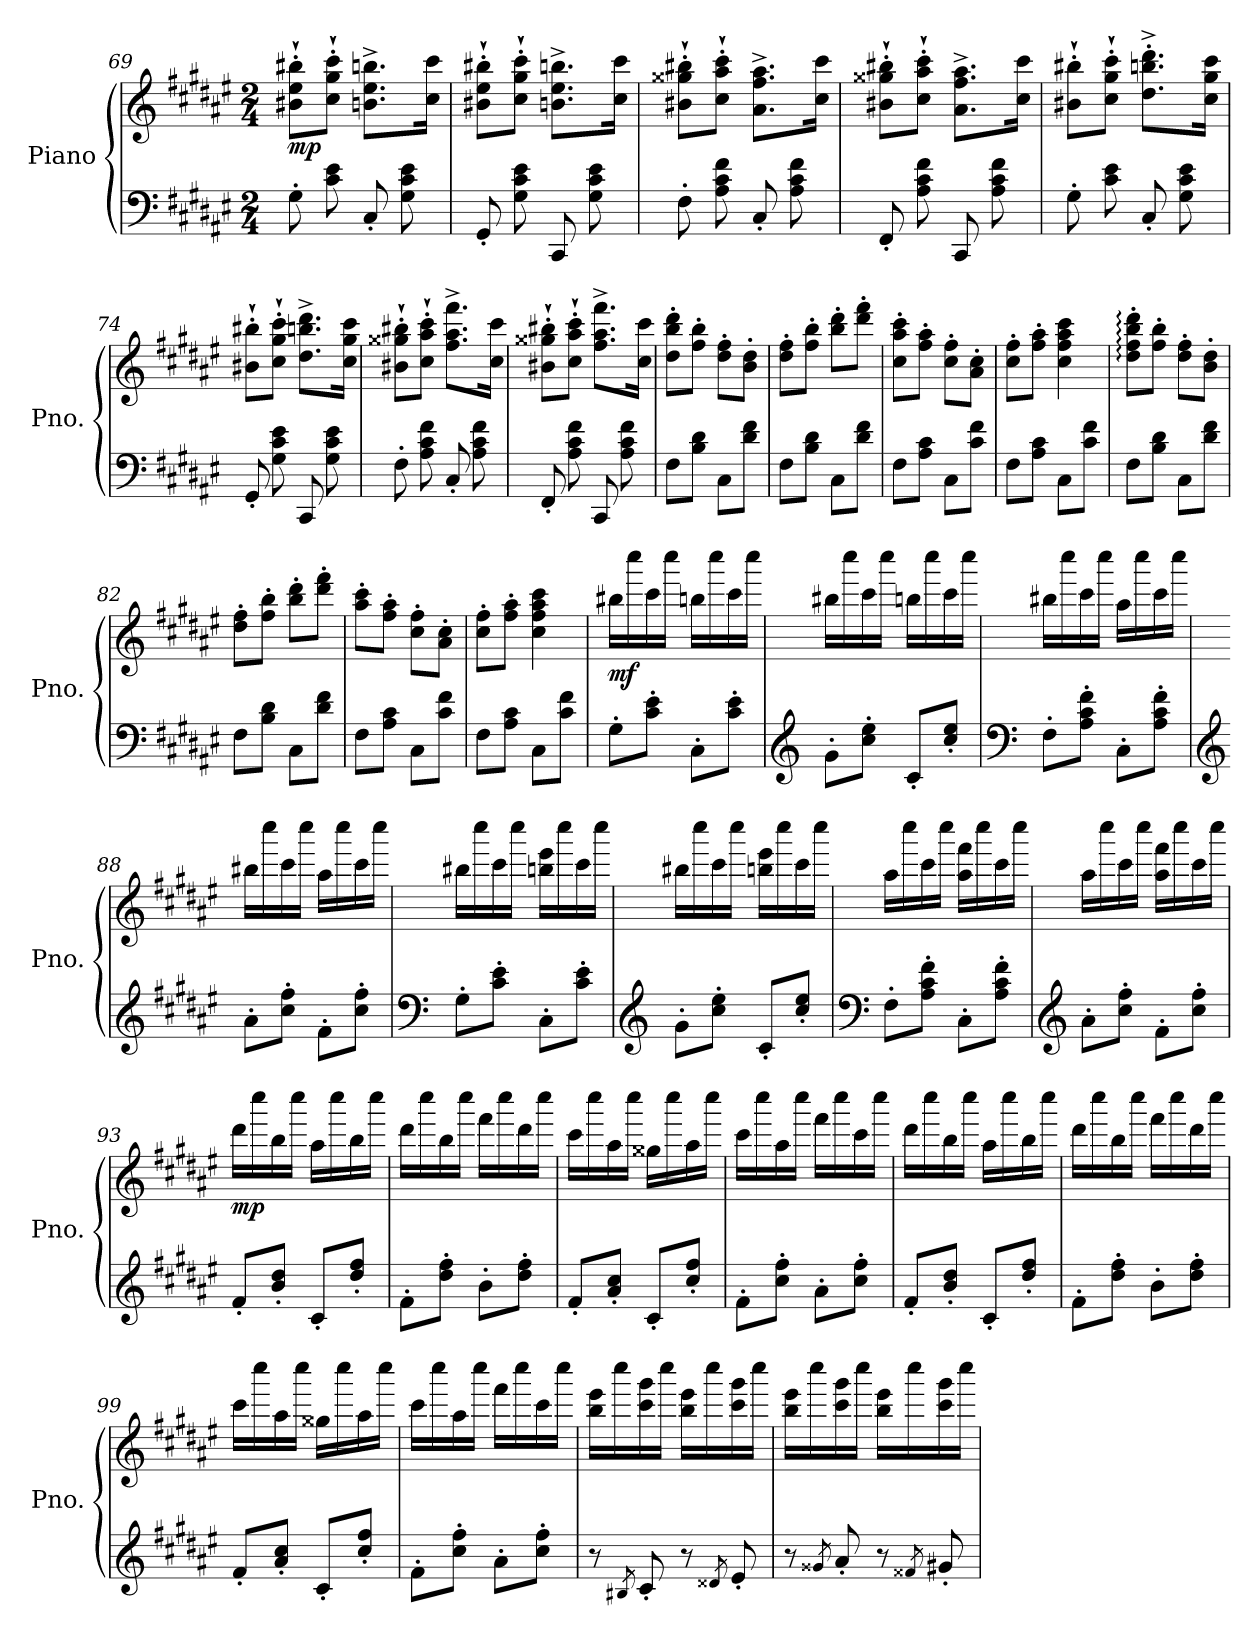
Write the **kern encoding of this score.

**kern	**kern	**dynam
*part1	*part1	*part1
*staff2	*staff1	*staff1/2
*I"Piano	*	*
*I'Pno.	*	*
*clefF4	*clefG2	*
*k[f#c#g#d#a#e#]	*k[f#c#g#d#a#e#]	*
*M2/4	*M2/4	*
*MM140	*MM140	*
=69	=69	=69
!	!	!LO:DY:b
8G#'\	8b#X\'` 8ee#\'` 8bb#X\'`L	mp
8c#\ 8e#\	8cc#\'` 8gg#\'` 8ccc#\'`J	.
8C#'/	8.bn\^ 8.ee#\^ 8.bbn\^L	.
8G#\ 8c#\ 8e#\	.	.
.	16cc#\ 16ccc#\Jk	.
=70	=70	=70
8GG#'/	8b#X\'` 8ee#\'` 8bb#X\'`L	.
8G#\ 8c#\ 8e#\	8cc#\'` 8gg#\'` 8ccc#\'`J	.
8CC#/	8.bn\^ 8.ee#\^ 8.bbn\^L	.
8G#\ 8c#\ 8e#\	.	.
.	16cc#\ 16ccc#\Jk	.
=71	=71	=71
8F#'\	8b#X\'` 8gg##X\'` 8bb#X\'`L	.
8A#\ 8c#\ 8f#\	8cc#\'` 8aa#\'` 8ccc#\'`J	.
8C#'/	8.a#\^ 8.ff#\^ 8.aa#\^L	.
8A#\ 8c#\ 8f#\	.	.
.	16cc#\ 16ccc#\Jk	.
=72	=72	=72
8FF#'/	8b#X\'` 8gg##X\'` 8bb#X\'`L	.
8A#\ 8c#\ 8f#\	8cc#\'` 8aa#\'` 8ccc#\'`J	.
8CC#/	8.a#\^ 8.ff#\^ 8.aa#\^L	.
8A#\ 8c#\ 8f#\	.	.
.	16cc#\ 16ccc#\Jk	.
=73	=73	=73
8G#'\	8b#X\'` 8bb#X\'`L	.
8c#\ 8e#\	8cc#\'` 8gg#\'` 8ccc#\'`J	.
8C#'/	8.dd#\'^ 8.bbn\'^ 8.ddd#\'^L	.
8G#\ 8c#\ 8e#\	.	.
.	16cc#\ 16gg#\ 16ccc#\Jk	.
!!LO:PB:g=z
=74	=74	=74
8GG#'/	8b#X\'` 8bb#X\'`L	.
8G#\ 8c#\ 8e#\	8cc#\'` 8gg#\'` 8ccc#\'`J	.
8CC#/	8.dd#\^ 8.bbn\^ 8.ddd#\^L	.
8G#\ 8c#\ 8e#\	.	.
.	16cc#\ 16gg#\ 16ccc#\Jk	.
=75	=75	=75
8F#'\	8b#X\'` 8gg##X\'` 8bb#X\'`L	.
8A#\ 8c#\ 8f#\	8cc#\'` 8aa#\'` 8ccc#\'`J	.
8C#'/	8.ff#\^ 8.aa#\^ 8.fff#\^L	.
8A#\ 8c#\ 8f#\	.	.
.	16cc#\ 16ccc#\Jk	.
=76	=76	=76
8FF#'/	8b#X\'` 8gg##X\'` 8bb#X\'`L	.
8A#\ 8c#\ 8f#\	8cc#\'` 8aa#\'` 8ccc#\'`J	.
8CC#/	8.ff#\^ 8.aa#\^ 8.fff#\^L	.
8A#\ 8c#\ 8f#\	.	.
.	16cc#\ 16ccc#\Jk	.
=77	=77	=77
*	*MM146	*
8F#\L	8dd#\' 8bb\' 8ddd#\'L	.
8B\ 8d#\J	8ff#\' 8bb\'J	.
8C#\L	8dd#\' 8ff#\'L	.
8d#\ 8f#\J	8b\' 8dd#\'J	.
=78	=78	=78
8F#\L	8dd#\' 8ff#\'L	.
8B\ 8d#\J	8ff#\' 8bb\'J	.
8C#\L	8bb\' 8ddd#\'L	.
8d#\ 8f#\J	8ddd#\' 8fff#\'J	.
=79	=79	=79
8F#\L	8cc#\' 8aa#\' 8ccc#\'L	.
8A#\ 8c#\J	8ff#\' 8aa#\'J	.
8C#\L	8cc#\' 8ff#\'L	.
8c#\ 8f#\J	8a#\' 8cc#\'J	.
=80	=80	=80
8F#\L	8cc#\' 8ff#\'L	.
8A#\ 8c#\J	8ff#\' 8aa#\'J	.
8C#\L	4cc#\ 4ff#\ 4aa#\ 4ccc#\	.
8c#\ 8f#\J	.	.
!!LO:LB:g=z
=81	=81	=81
8F#\L	8dd#\:' 8ff#\:' 8bb\:' 8ddd#\:'L	.
8B\ 8d#\J	8ff#\' 8bb\'J	.
8C#\L	8dd#\' 8ff#\'L	.
8d#\ 8f#\J	8b\' 8dd#\'J	.
=82	=82	=82
8F#\L	8dd#\' 8ff#\'L	.
8B\ 8d#\J	8ff#\' 8bb\'J	.
8C#\L	8bb\' 8ddd#\'L	.
8d#\ 8f#\J	8ddd#\' 8fff#\'J	.
=83	=83	=83
8F#\L	8aa#\' 8ccc#\'L	.
8A#\ 8c#\J	8ff#\' 8aa#\'J	.
8C#\L	8cc#\' 8ff#\'L	.
8c#\ 8f#\J	8a#\' 8cc#\'J	.
=84	=84	=84
8F#\L	8cc#\' 8ff#\'L	.
8A#\ 8c#\J	8ff#\' 8aa#\'J	.
8C#\L	4cc#\ 4ff#\ 4aa#\ 4ccc#\	.
8c#\ 8f#\J	.	.
=85	=85	=85
*	*MM149	*
!	!	!LO:DY:b
8G#'\L	16bb#X\LL	mf
.	16cccc#\	.
8c#\' 8e#\'J	16ccc#\	.
.	16cccc#\JJ	.
8C#'\L	16bbn\LL	.
.	16cccc#\	.
8c#\' 8e#\'J	16ccc#\	.
.	16cccc#\JJ	.
=86	=86	=86
*clefG2	*	*
8g#'\L	16bb#X\LL	.
.	16cccc#\	.
8cc#\' 8ee#\'J	16ccc#\	.
.	16cccc#\JJ	.
8c#'/L	16bbn\LL	.
.	16cccc#\	.
8cc#/' 8ee#/'J	16ccc#\	.
.	16cccc#\JJ	.
!!LO:LB:g=z
=87	=87	=87
*clefF4	*	*
8F#'\L	16bb#X\LL	.
.	16cccc#\	.
8A#\' 8c#\' 8f#\'J	16ccc#\	.
.	16cccc#\JJ	.
8C#'\L	16aa#\LL	.
.	16cccc#\	.
8A#\' 8c#\' 8f#\'J	16ccc#\	.
.	16cccc#\JJ	.
=88	=88	=88
*clefG2	*	*
8a#'\L	16bb#X\LL	.
.	16cccc#\	.
8cc#\' 8ff#\'J	16ccc#\	.
.	16cccc#\JJ	.
8f#'\L	16aa#\LL	.
.	16cccc#\	.
8cc#\' 8ff#\'J	16ccc#\	.
.	16cccc#\JJ	.
=89	=89	=89
*clefF4	*	*
8G#'\L	16bb#X\LL	.
.	16cccc#\	.
8c#\' 8e#\'J	16ccc#\	.
.	16cccc#\JJ	.
8C#'\L	16bbn\ 16eee#\LL	.
.	16cccc#\	.
8c#\' 8e#\'J	16ccc#\	.
.	16cccc#\JJ	.
=90	=90	=90
*clefG2	*	*
8g#'\L	16bb#X\LL	.
.	16cccc#\	.
8cc#\' 8ee#\'J	16ccc#\	.
.	16cccc#\JJ	.
8c#'/L	16bbn\ 16eee#\LL	.
.	16cccc#\	.
8cc#/' 8ee#/'J	16ccc#\	.
.	16cccc#\JJ	.
=91	=91	=91
*clefF4	*	*
8F#'\L	16aa#\LL	.
.	16cccc#\	.
8A#\' 8c#\' 8f#\'J	16ccc#\	.
.	16cccc#\JJ	.
8C#'\L	16aa#\ 16fff#\LL	.
.	16cccc#\	.
8A#\' 8c#\' 8f#\'J	16ccc#\	.
.	16cccc#\JJ	.
!!LO:LB:g=z
=92	=92	=92
*clefG2	*	*
8a#'\L	16aa#\LL	.
.	16cccc#\	.
8cc#\' 8ff#\'J	16ccc#\	.
.	16cccc#\JJ	.
8f#'\L	16aa#\ 16fff#\LL	.
.	16cccc#\	.
8cc#\' 8ff#\'J	16ccc#\	.
.	16cccc#\JJ	.
=93	=93	=93
!	!	!LO:DY:b
8f#'/L	16ddd#\LL	mp
.	16cccc#\	.
8b/' 8dd#/'J	16bb\	.
.	16cccc#\JJ	.
8c#'/L	16aa#\LL	.
.	16cccc#\	.
8dd#/' 8ff#/'J	16bb\	.
.	16cccc#\JJ	.
=94	=94	=94
8f#'\L	16ddd#\LL	.
.	16cccc#\	.
8dd#\' 8ff#\'J	16bb\	.
.	16cccc#\JJ	.
8b'\L	16fff#\LL	.
.	16cccc#\	.
8dd#\' 8ff#\'J	16ddd#\	.
.	16cccc#\JJ	.
=95	=95	=95
8f#'/L	16ccc#\LL	.
.	16cccc#\	.
8a#/' 8cc#/'J	16aa#\	.
.	16cccc#\JJ	.
8c#'/L	16gg##X\LL	.
.	16cccc#\	.
8cc#/' 8ff#/'J	16aa#\	.
.	16cccc#\JJ	.
=96	=96	=96
8f#'\L	16ccc#\LL	.
.	16cccc#\	.
8cc#\' 8ff#\'J	16aa#\	.
.	16cccc#\JJ	.
8a#'\L	16fff#\LL	.
.	16cccc#\	.
8cc#\' 8ff#\'J	16ccc#\	.
.	16cccc#\JJ	.
!!LO:LB:g=z
=97	=97	=97
8f#'/L	16ddd#\LL	.
.	16cccc#\	.
8b/' 8dd#/'J	16bb\	.
.	16cccc#\JJ	.
8c#'/L	16aa#\LL	.
.	16cccc#\	.
8dd#/' 8ff#/'J	16bb\	.
.	16cccc#\JJ	.
=98	=98	=98
8f#'\L	16ddd#\LL	.
.	16cccc#\	.
8dd#\' 8ff#\'J	16bb\	.
.	16cccc#\JJ	.
8b'\L	16fff#\LL	.
.	16cccc#\	.
8dd#\' 8ff#\'J	16ddd#\	.
.	16cccc#\JJ	.
=99	=99	=99
8f#'/L	16ccc#\LL	.
.	16cccc#\	.
8a#/' 8cc#/'J	16aa#\	.
.	16cccc#\JJ	.
8c#'/L	16gg##X\LL	.
.	16cccc#\	.
8cc#/' 8ff#/'J	16aa#\	.
.	16cccc#\JJ	.
=100	=100	=100
8f#'\L	16ccc#\LL	.
.	16cccc#\	.
8cc#\' 8ff#\'J	16aa#\	.
.	16cccc#\JJ	.
8a#'\L	16fff#\LL	.
.	16cccc#\	.
8cc#\' 8ff#\'J	16ccc#\	.
.	16cccc#\JJ	.
=101	=101	=101
*	*MM155	*
8r	16bb\ 16eee#\LL	.
.	16cccc#\	.
8qB#X/	.	.
8c#'/	16ccc#\ 16ggg#\	.
.	16cccc#\JJ	.
8r	16bb\ 16eee#\LL	.
.	16cccc#\	.
8qd##X/	.	.
8e#'/	16ccc#\ 16ggg#\	.
.	16cccc#\JJ	.
!!LO:LB:g=z
=102	=102	=102
8r	16bb\ 16eee#\LL	.
.	16cccc#\	.
8qg##X/	.	.
8a#'/	16ccc#\ 16ggg#\	.
.	16cccc#\JJ	.
8r	16bb\ 16eee#\LL	.
.	16cccc#\	.
8qf##X/	.	.
8g#X'/	16ccc#\ 16ggg#\	.
.	16cccc#\JJ	.
=	=	=
*-	*-	*-
